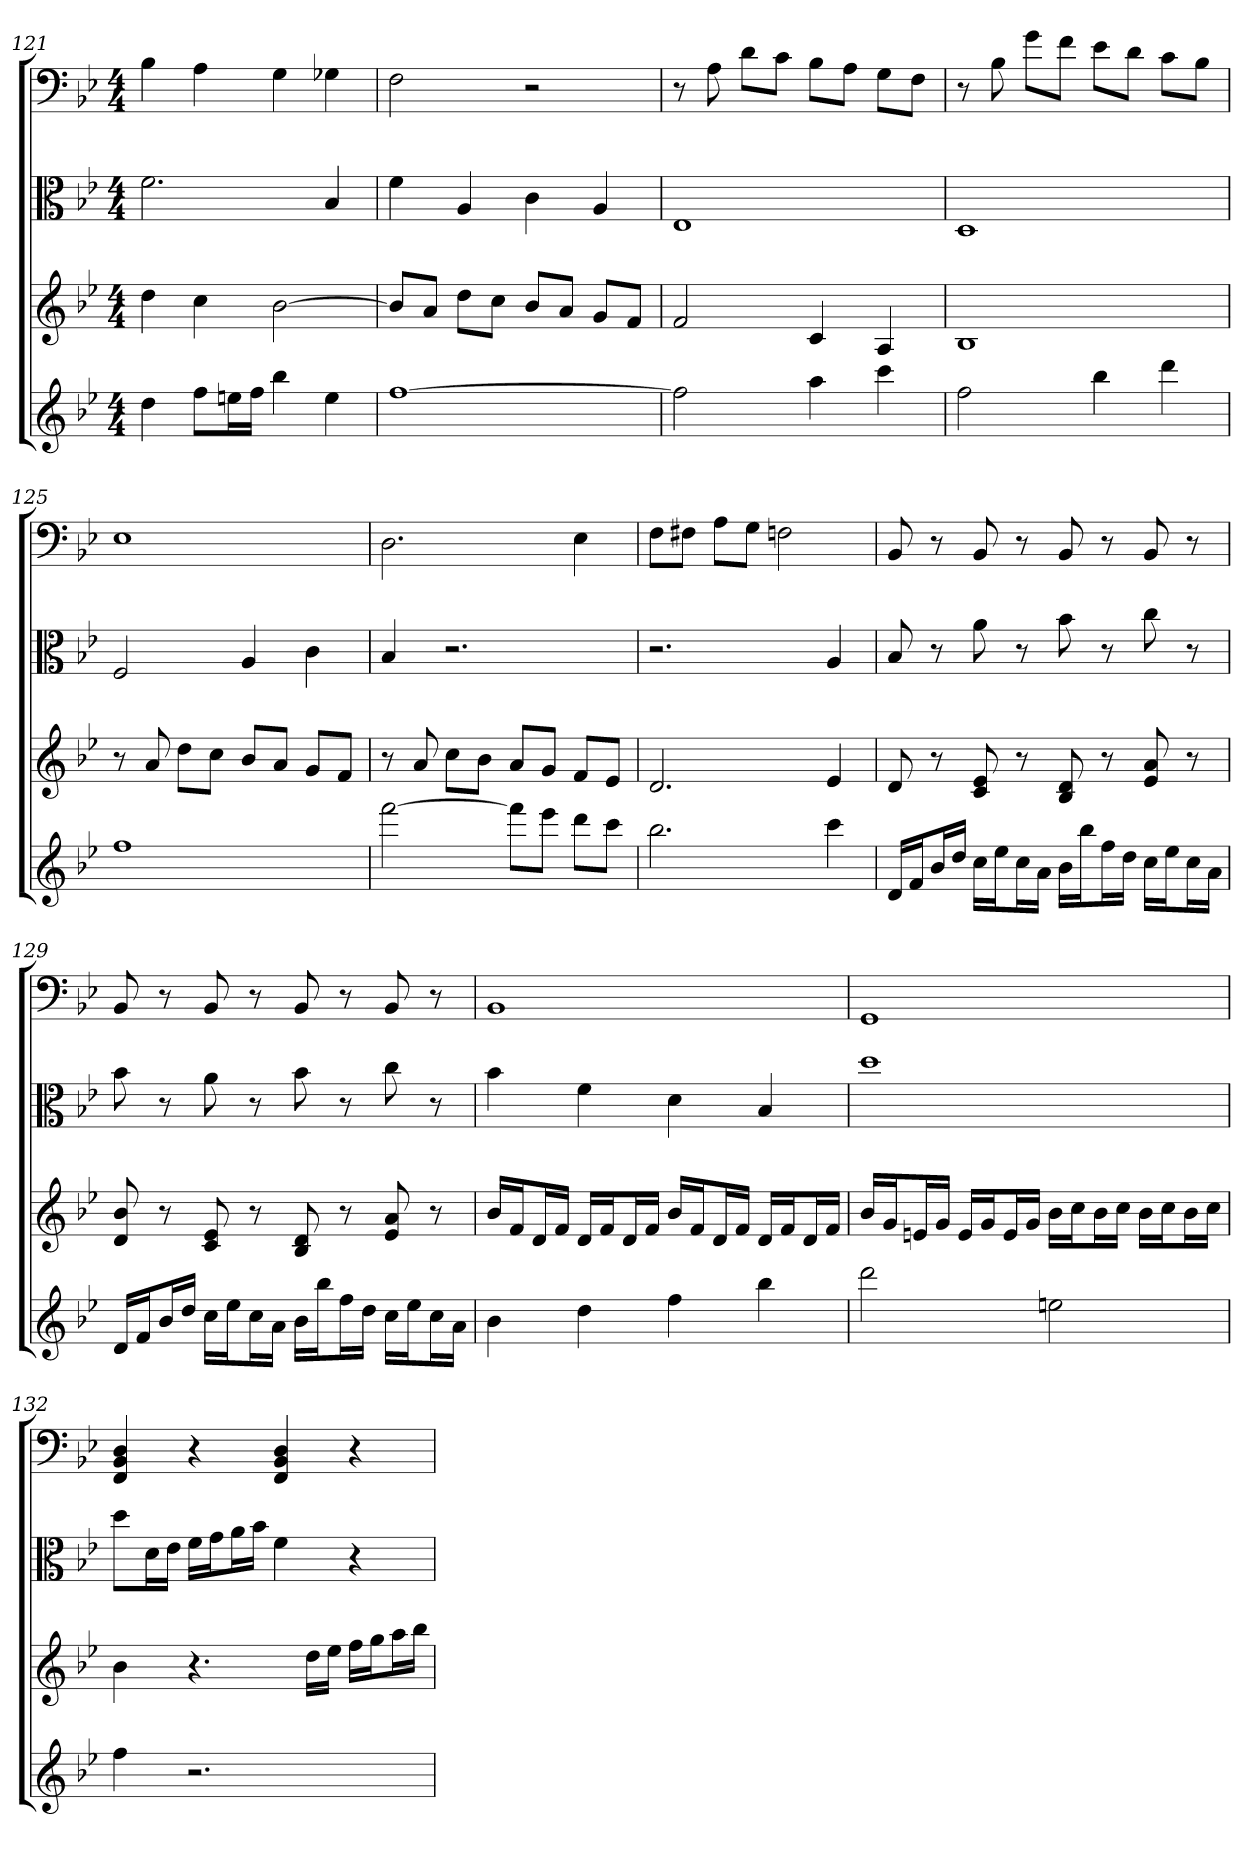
**kern	**kern	**kern	**kern
*part4	*part3	*part2	*part1
*staff4	*staff3	*staff2	*staff1
*	*	*clefC3	*clefF4
*k[b-e-]	*k[b-e-]	*k[b-e-]	*k[b-e-]
*B-:	*B-:	*B-:	*B-:
*M4/4	*M4/4	*M4/4	*M4/4
=121	=121	=121	=121
4dd	4dd	2.f	4B-
8ffL	4cc	.	4A
16eenL	.	.	.
16ffJJ	.	.	.
4bb-	[2b-	.	4G
4ee	.	4B-	4G-X
=122	=122	=122	=122
[1ff	8b-L]	4f	2F
.	8aJ	.	.
.	8ddL	4A	.
.	8ccJ	.	.
.	8b-L	4c	2r
.	8aJ	.	.
.	8gL	4A	.
.	8fJ	.	.
=123	=123	=123	=123
2ff]	2f	1E-	8r
.	.	.	8A
.	.	.	8d\L
.	.	.	8c\J
4aa	4c	.	8B-\L
.	.	.	8A\J
4ccc	4A	.	8G\L
.	.	.	8F\J
=124	=124	=124	=124
2ff	1B-	1D	8r
.	.	.	8B-
.	.	.	8g\L
.	.	.	8f\J
4bb-	.	.	8e-\L
.	.	.	8d\J
4ddd	.	.	8c\L
.	.	.	8B-\J
=125	=125	=125	=125
1ff	8r	2F	1E-
.	8a	.	.
.	8ddL	.	.
.	8ccJ	.	.
.	8b-L	4A	.
.	8aJ	.	.
.	8gL	4c	.
.	8fJ	.	.
=126	=126	=126	=126
[2fff	8r	4B-	2.D
.	8a	.	.
.	8ccL	2.r	.
.	8b-J	.	.
8fffL]	8aL	.	.
8eee-J	8gJ	.	.
8dddL	8fL	.	4E-
8cccJ	8e-J	.	.
=127	=127	=127	=127
2.bb-	2.d	2.r	8F\L
.	.	.	8F#X\J
.	.	.	8A\L
.	.	.	8G\J
.	.	.	2Fn
4ccc	4e-	4A	.
=128	=128	=128	=128
16dLL	8d	8B-	8BB-
16fJ	.	.	.
16b-L	8r	8r	8r
16ddJJ	.	.	.
16ccLL	8c 8e-	8a	8BB-
16ee-J	.	.	.
16ccL	8r	8r	8r
16aJJ	.	.	.
16b-LL	8B- 8d	8b-	8BB-
16bb-J	.	.	.
16ffL	8r	8r	8r
16ddJJ	.	.	.
16ccLL	8e- 8a	8cc	8BB-
16ee-J	.	.	.
16ccL	8r	8r	8r
16aJJ	.	.	.
=129	=129	=129	=129
16dLL	8d 8b-	8b-	8BB-
16fJ	.	.	.
16b-L	8r	8r	8r
16ddJJ	.	.	.
16ccLL	8c 8e-	8a	8BB-
16ee-J	.	.	.
16ccL	8r	8r	8r
16aJJ	.	.	.
16b-LL	8B- 8d	8b-	8BB-
16bb-J	.	.	.
16ffL	8r	8r	8r
16ddJJ	.	.	.
16ccLL	8e- 8a	8cc	8BB-
16ee-J	.	.	.
16ccL	8r	8r	8r
16aJJ	.	.	.
=130	=130	=130	=130
4b-	16b-LL	4b-	1BB-
.	16fJ	.	.
.	16dL	.	.
.	16fJJ	.	.
4dd	16dLL	4f	.
.	16fJ	.	.
.	16dL	.	.
.	16fJJ	.	.
4ff	16b-LL	4d	.
.	16fJ	.	.
.	16dL	.	.
.	16fJJ	.	.
4bb-	16dLL	4B-	.
.	16fJ	.	.
.	16dL	.	.
.	16fJJ	.	.
=131	=131	=131	=131
2ddd	16b-LL	1dd	1GG
.	16gJ	.	.
.	16enL	.	.
.	16gJJ	.	.
.	16eLL	.	.
.	16gJ	.	.
.	16eL	.	.
.	16gJJ	.	.
2een	16b-LL	.	.
.	16ccJ	.	.
.	16b-L	.	.
.	16ccJJ	.	.
.	16b-LL	.	.
.	16ccJ	.	.
.	16b-L	.	.
.	16ccJJ	.	.
=132	=132	=132	=132
4ff	4b-	8dd\L	4FF 4BB- 4D
.	.	16d\L	.
.	.	16e-\JJ	.
2.r	4.r	16f\LL	4r
.	.	16g\J	.
.	.	16a\L	.
.	.	16b-\JJ	.
.	.	4f	4FF 4BB- 4D
.	16ddLL	.	.
.	16ee-JJ	.	.
.	16ffLL	4r	4r
.	16ggJ	.	.
.	16aaL	.	.
.	16bb-JJ	.	.
=	=	=	=
*-	*-	*-	*-
